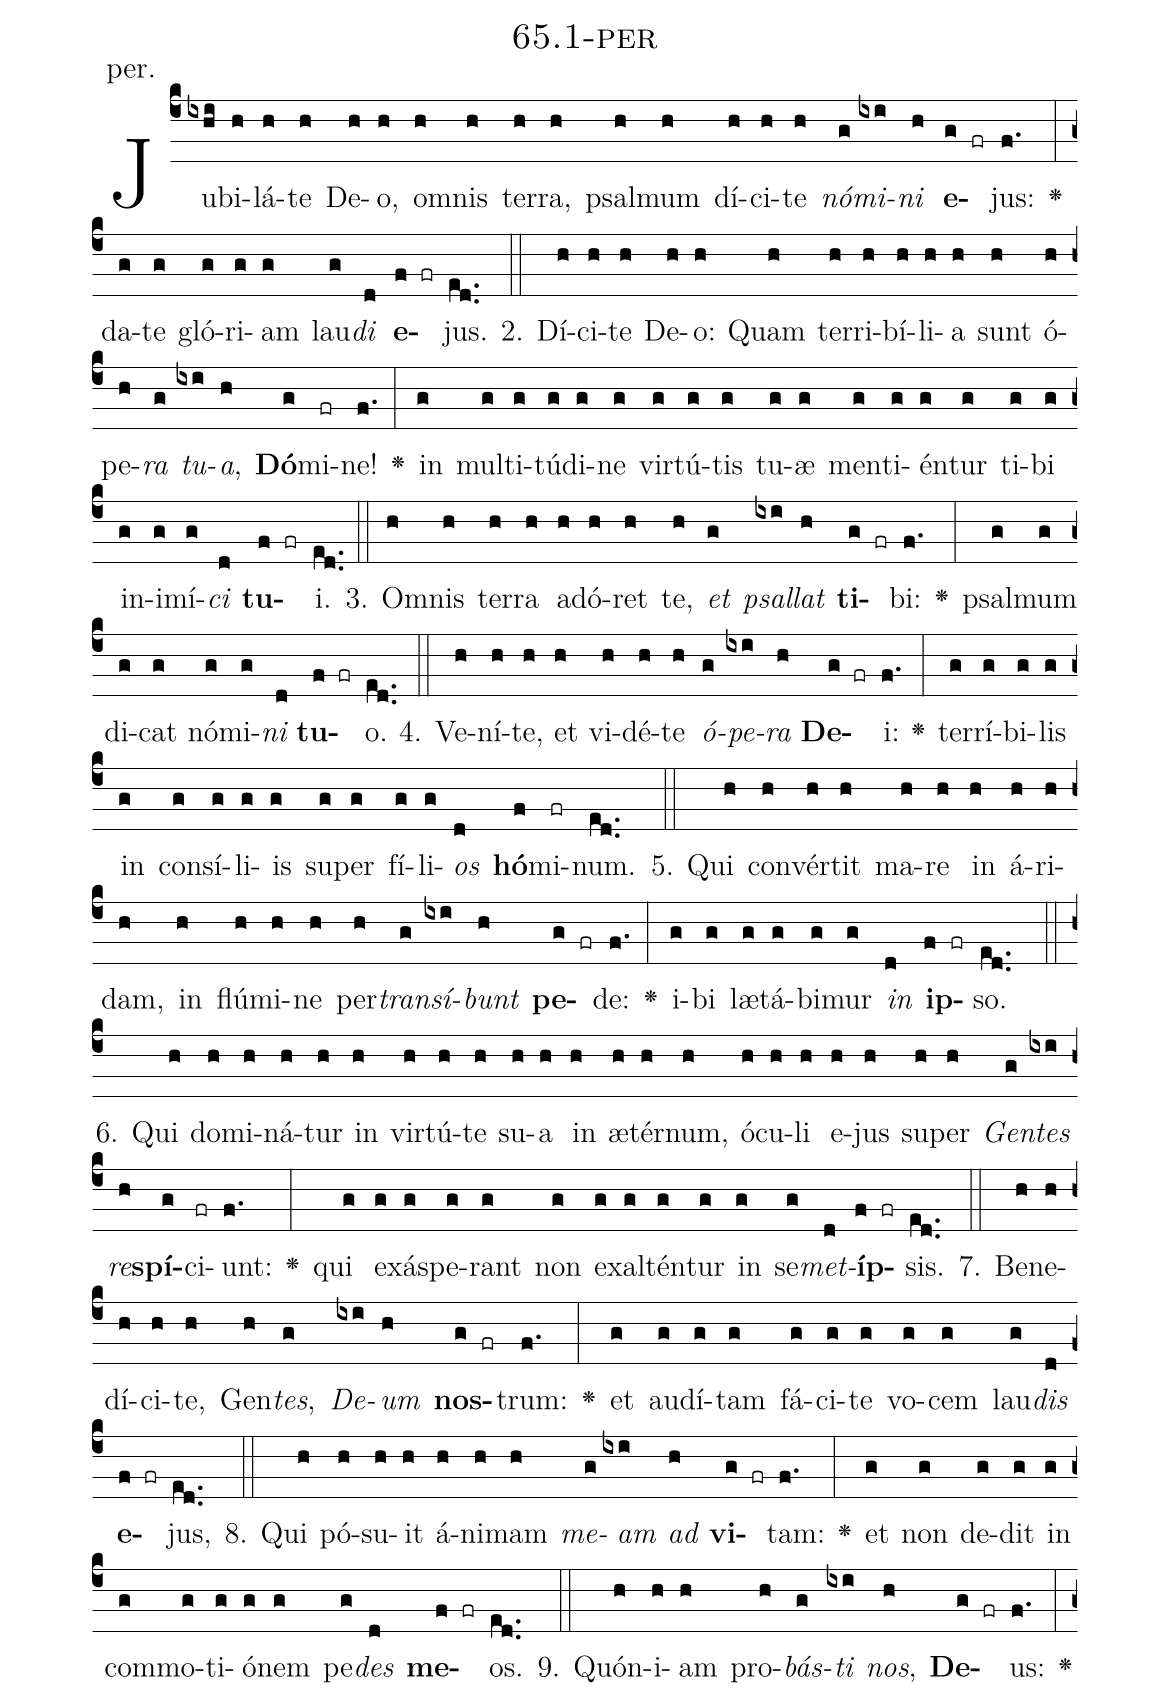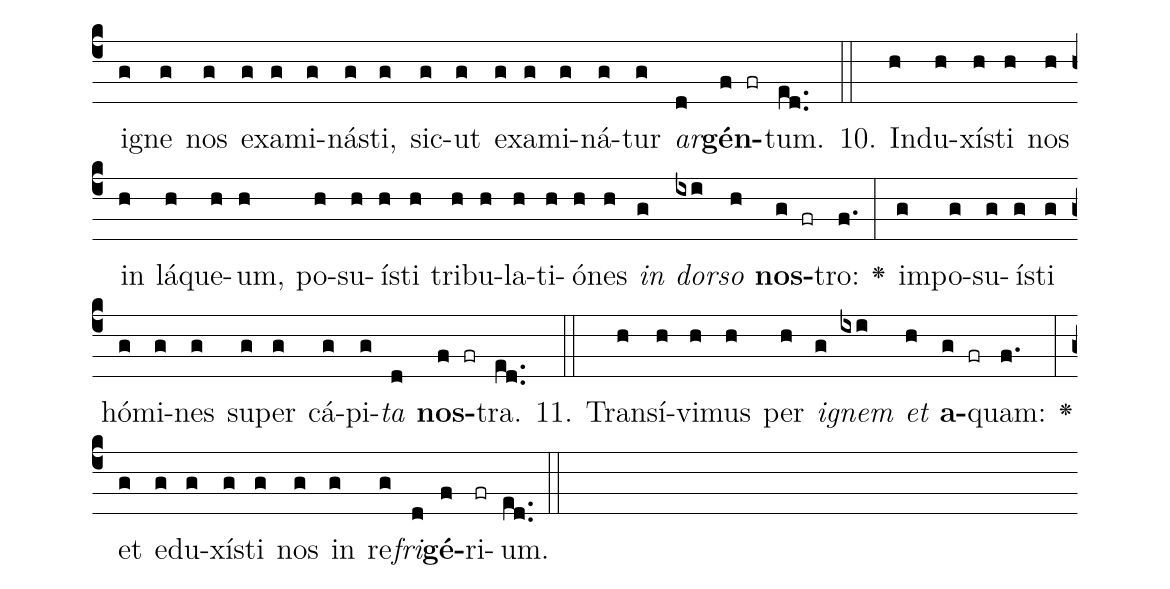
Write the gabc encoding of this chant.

name: 65.1-per;
annotation: per.;
%%
(c4)Ju(ixhi)bi(h)lá(h)te(h) De(h)o,(h) om(h)nis(h) ter(h)ra,(h) psal(h)mum(h) dí(h)ci(h)te(h) <i>nó</i>(g)<i>mi</i>(ixi)<i>ni</i>(h) <b>e</b>(g fr)jus:(f.) <v>\greheightstar</v>(:) da(g)te(g) gló(g)ri(g)am(g) lau(g)<i>di</i>(d) <b>e</b>(f fr)jus.(ed..) (::)
2. Dí(h)ci(h)te(h) De(h)o:(h) Quam(h) ter(h)ri(h)bí(h)li(h)a(h) sunt(h) ó(h)pe(h)<i>ra</i>(g) <i>tu</i>(ixi)<i>a</i>,(h) <b>Dó</b>(g)mi(fr)ne!(f.) <v>\greheightstar</v>(:) in(g) mul(g)ti(g)tú(g)di(g)ne(g) vir(g)tú(g)tis(g) tu(g)æ(g) men(g)ti(g)én(g)tur(g) ti(g)bi(g) in(g)i(g)mí(g)<i>ci</i>(d) <b>tu</b>(f fr)i.(ed..) (::)
3. Om(h)nis(h) ter(h)ra(h) ad(h)ó(h)ret(h) te,(h) <i>et</i>(g) <i>psal</i>(ixi)<i>lat</i>(h) <b>ti</b>(g fr)bi:(f.) <v>\greheightstar</v>(:) psal(g)mum(g) di(g)cat(g) nó(g)mi(g)<i>ni</i>(d) <b>tu</b>(f fr)o.(ed..) (::)
4. Ve(h)ní(h)te,(h) et(h) vi(h)dé(h)te(h) <i>ó</i>(g)<i>pe</i>(ixi)<i>ra</i>(h) <b>De</b>(g fr)i:(f.) <v>\greheightstar</v>(:) ter(g)rí(g)bi(g)lis(g) in(g) con(g)sí(g)li(g)is(g) su(g)per(g) fí(g)li(g)<i>os</i>(d) <b>hó</b>(f)mi(fr)num.(ed..) (::)
5. Qui(h) con(h)vér(h)tit(h) ma(h)re(h) in(h) á(h)ri(h)dam,(h) in(h) flú(h)mi(h)ne(h) per(h)<i>trans</i>(g)<i>í</i>(ixi)<i>bunt</i>(h) <b>pe</b>(g fr)de:(f.) <v>\greheightstar</v>(:) i(g)bi(g) læ(g)tá(g)bi(g)mur(g) <i>in</i>(d) <b>ip</b>(f fr)so.(ed..) (::)
6. Qui(h) do(h)mi(h)ná(h)tur(h) in(h) vir(h)tú(h)te(h) su(h)a(h) in(h) æ(h)tér(h)num,(h) ó(h)cu(h)li(h) e(h)jus(h) su(h)per(h) <i>Gen</i>(g)<i>tes</i>(ixi) <i>re</i>(h)<b>spí</b>(g)ci(fr)unt:(f.) <v>\greheightstar</v>(:) qui(g) ex(g)ás(g)pe(g)rant(g) non(g) ex(g)al(g)tén(g)tur(g) in(g) se(g)<i>met</i>(d)<b>íp</b>(f fr)sis.(ed..) (::)
7. Be(h)ne(h)dí(h)ci(h)te,(h) Gen(h)<i>tes</i>,(g) <i>De</i>(ixi)<i>um</i>(h) <b>nos</b>(g fr)trum:(f.) <v>\greheightstar</v>(:) et(g) au(g)dí(g)tam(g) fá(g)ci(g)te(g) vo(g)cem(g) lau(g)<i>dis</i>(d) <b>e</b>(f fr)jus,(ed..) (::)
8. Qui(h) pó(h)su(h)it(h) á(h)ni(h)mam(h) <i>me</i>(g)<i>am</i>(ixi) <i>ad</i>(h) <b>vi</b>(g fr)tam:(f.) <v>\greheightstar</v>(:) et(g) non(g) de(g)dit(g) in(g) com(g)mo(g)ti(g)ó(g)nem(g) pe(g)<i>des</i>(d) <b>me</b>(f fr)os.(ed..) (::)
9. Quón(h)i(h)am(h) pro(h)<i>bás</i>(g)<i>ti</i>(ixi) <i>nos</i>,(h) <b>De</b>(g fr)us:(f.) <v>\greheightstar</v>(:) i(g)gne(g) nos(g) ex(g)a(g)mi(g)nás(g)ti,(g) sic(g)ut(g) ex(g)a(g)mi(g)ná(g)tur(g) <i>ar</i>(d)<b>gén</b>(f fr)tum.(ed..) (::)
10. In(h)du(h)xís(h)ti(h) nos(h) in(h) lá(h)que(h)um,(h) po(h)su(h)ís(h)ti(h) tri(h)bu(h)la(h)ti(h)ó(h)nes(h) <i>in</i>(g) <i>dor</i>(ixi)<i>so</i>(h) <b>nos</b>(g fr)tro:(f.) <v>\greheightstar</v>(:) im(g)po(g)su(g)ís(g)ti(g) hó(g)mi(g)nes(g) su(g)per(g) cá(g)pi(g)<i>ta</i>(d) <b>nos</b>(f fr)tra.(ed..) (::)
11. Trans(h)í(h)vi(h)mus(h) per(h) <i>i</i>(g)<i>gnem</i>(ixi) <i>et</i>(h) <b>a</b>(g fr)quam:(f.) <v>\greheightstar</v>(:) et(g) e(g)du(g)xís(g)ti(g) nos(g) in(g) re(g)<i>fri</i>(d)<b>gé</b>(f)ri(fr)um.(ed..) (::)
